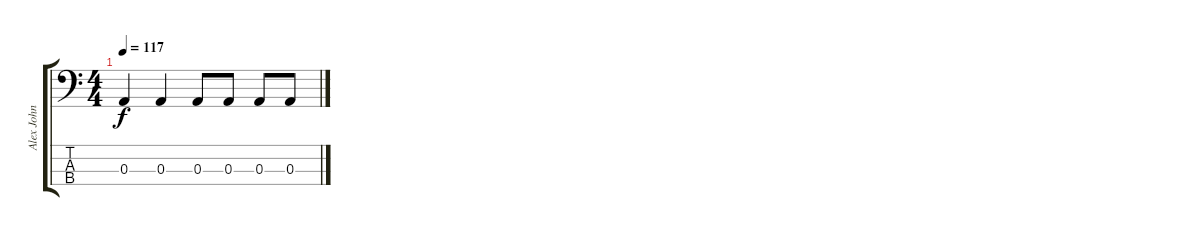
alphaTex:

\track ("Alex John Such" "Alex John ") {instrument electricbasspick}
\staff {score tabs}
\tuning (G2 D2 A1 E1) {hide}
\ts (4 4)
\tempo 117
\clef f4
\ks c
0.3{t}.4{dy f} 0.3.4 0.3.8 0.3.8 0.3.8 0.3.8
